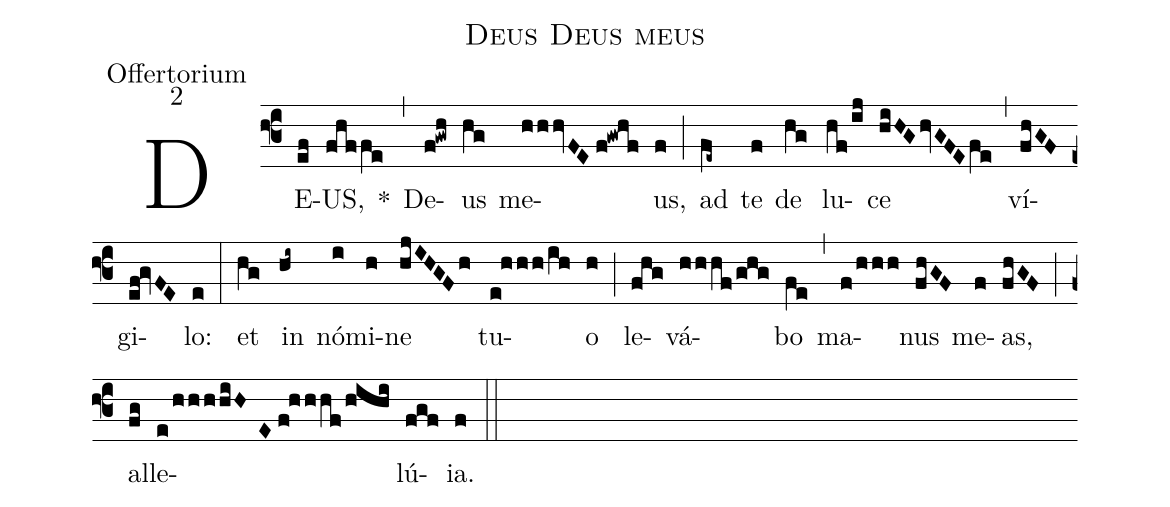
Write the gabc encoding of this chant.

name:Deus Deus meus;
office-part:Offertorium;
mode:2;
%%
(f3) DE(ef)US,(fhffe) *(,) De(f!gwh)us(hg) me(hhhvFE//f!gwhf)us,(f) (;) ad(fe~) te(f) de(hg) lu(hf/ij)ce(hiHG/hvGFE/fe) (,) ví(fhGF)gi(ef!gvFE)lo:(e) (:) et(hg) in(hi~) nó(i)mi(h)ne(hjIHGFh) tu(e!hhh/ih)o(h) (;) le(fhg)vá(hhhf/ghg)bo(fe) (,) ma(f/hhh)nus(fhGF) me(f)as,(fhGF) (;) al(fg)le(e/hhhhiHE//f!hhhf/hihi)lú(fgf)ia.(f) (::)
